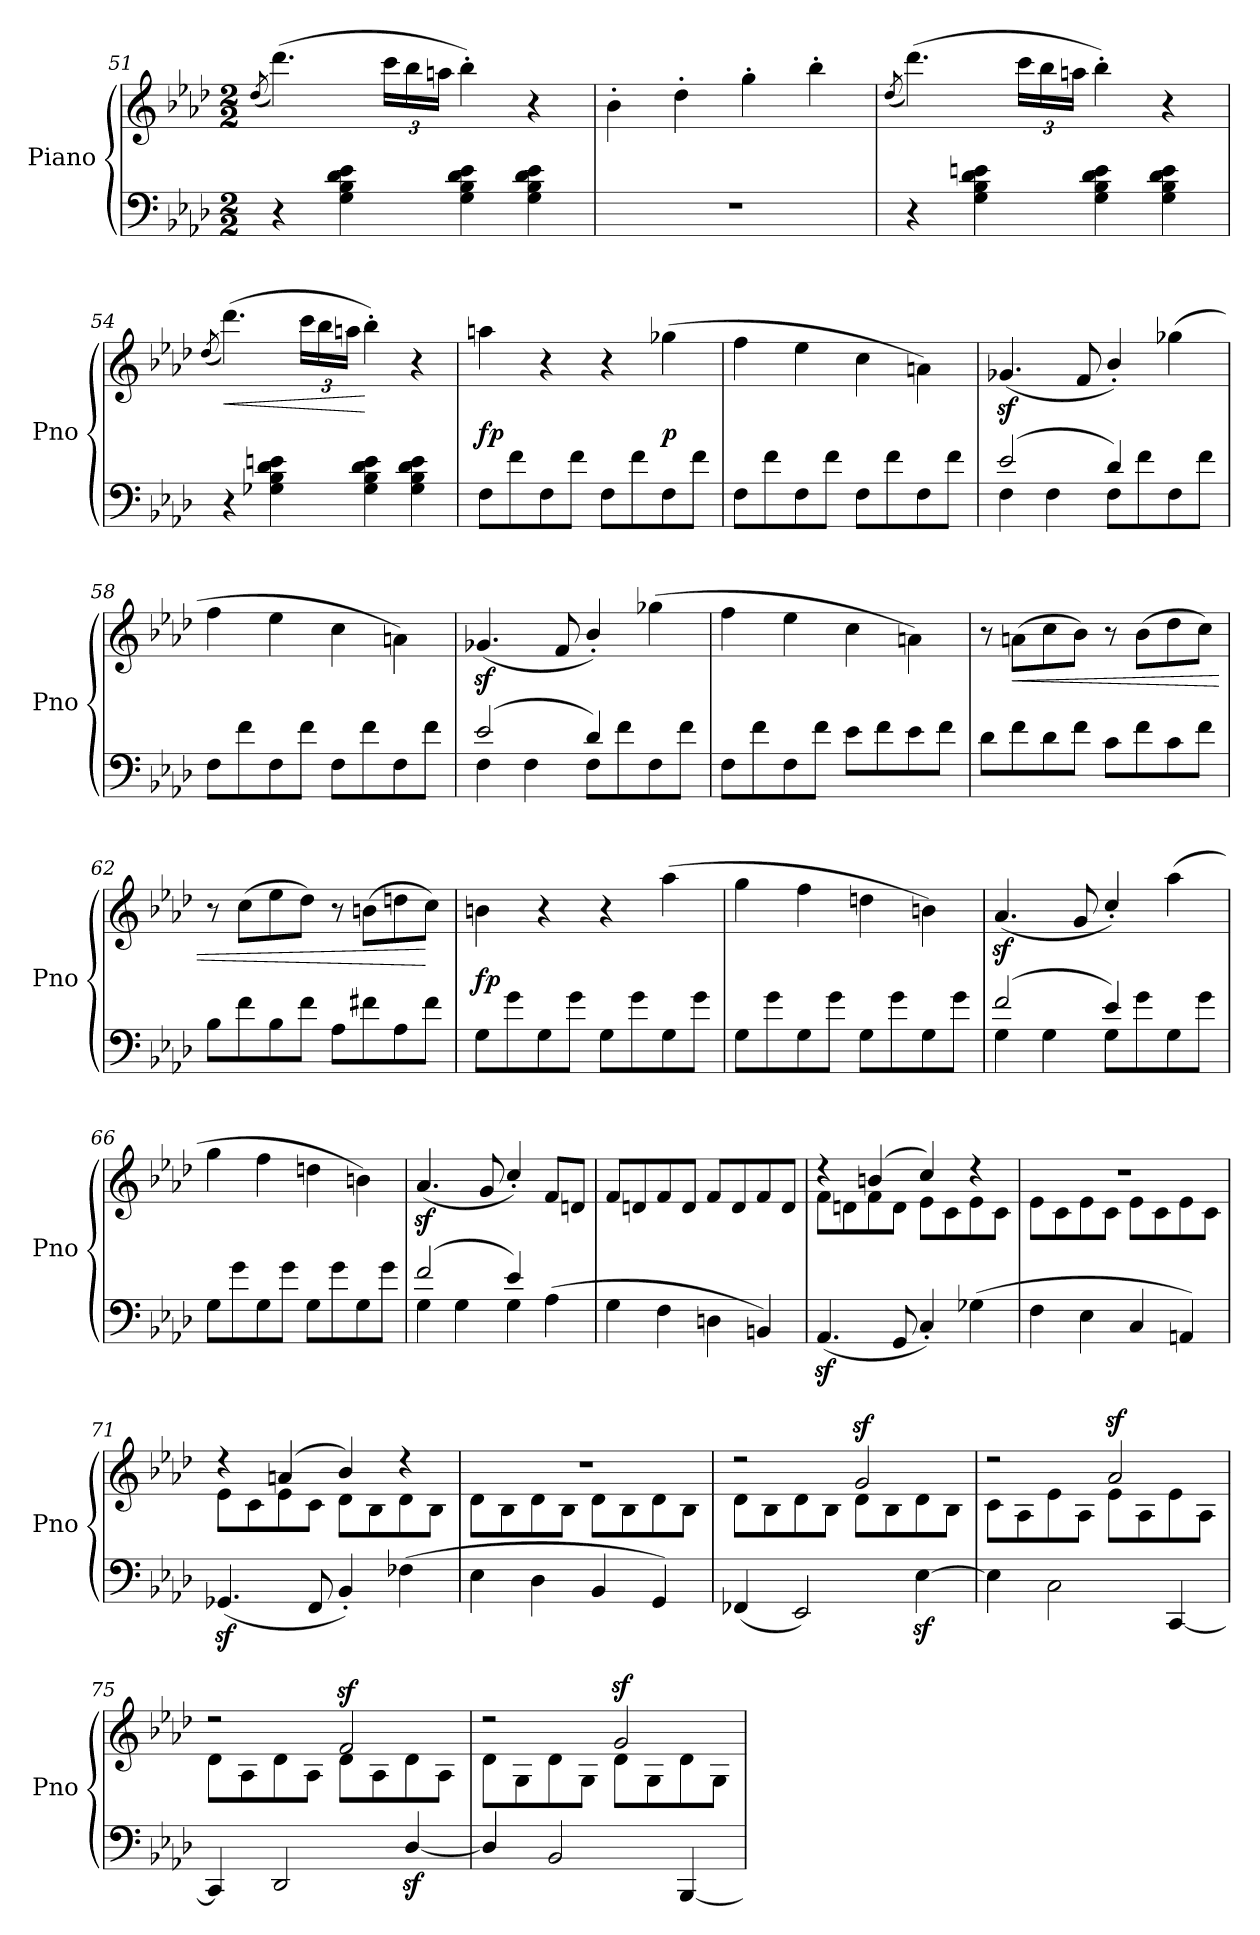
**kern	**kern	**dynam
*part1	*part1	*part1
*staff2	*staff1	*staff1/2
*I"Piano	*	*
*I'Pno	*	*
*clefF4	*clefG2	*
*k[b-e-a-d-]	*k[b-e-a-d-]	*
*f:	*f:	*
*M2/2	*M2/2	*
=51	=51	=51
.	(8qdd-/	.
4r	(4.ddd-\)	.
4G\ 4B-\ 4d-\ 4e-\	.	.
.	24ccc\LL	.
.	24bb-\	.
.	24aan\JJ	.
4G\ 4B-\ 4d-\ 4e-\	4bb-'\)	.
4G\ 4B-\ 4d-\ 4e-\	4r	.
=52	=52	=52
1r	4b-'\	.
.	4dd-'\	.
.	4gg'\	.
.	4bb-'\	.
=53	=53	=53
.	(8qdd-/	.
4r	(4.ddd-\)	.
4G\ 4B-\ 4d-\ 4en\	.	.
.	24ccc\LL	.
.	24bb-\	.
.	24aan\JJ	.
4G\ 4B-\ 4d-\ 4e\	4bb-'\)	.
4G\ 4B-\ 4d-\ 4e\	4r	.
!!LO:LB:g=z
=54	=54	=54
.	(8qdd-/	.
!	!	!LO:HP:b
4r	(4.ddd-\)	<
4G-X\ 4B-\ 4d-\ 4en\	.	.
.	24ccc\LL	.
.	24bb-\	.
.	24aan\JJ	.
4G-\ 4B-\ 4d-\ 4e\	4bb-'\)	[
4G-\ 4B-\ 4d-\ 4e\	4r	.
=55	=55	=55
8F\L	4aan\	fp
8f\	.	.
8F\	4r	.
8f\J	.	.
8F\L	4r	.
8f\	.	.
8F\	(4gg-X\	p
8f\J	.	.
=56	=56	=56
8F\L	4ff\	.
8f\	.	.
8F\	4ee-\	.
8f\J	.	.
8F\L	4cc\	.
8f\	.	.
8F\	4an\)	.
8f\J	.	.
=57	=57	=57
*^	*	*
(2e-/	4F\	(4.g-Xz/	.
.	4F\	.	.
.	.	8f/	.
4d-/)	8F\L	4b-'/)	.
.	8f\	.	.
4ryy	8F\	(4gg-X\	.
.	8f\J	.	.
*v	*v	*	*
=58	=58	=58
8F\L	4ff\	.
8f\	.	.
8F\	4ee-\	.
8f\J	.	.
8F\L	4cc\	.
8f\	.	.
8F\	4an\)	.
8f\J	.	.
!!LO:LB:g=z
=59	=59	=59
*^	*	*
(2e-/	4F\	(4.g-Xz/	.
.	4F\	.	.
.	.	8f/	.
4d-/)	8F\L	4b-'/)	.
.	8f\	.	.
4ryy	8F\	(4gg-X\	.
.	8f\J	.	.
*v	*v	*	*
=60	=60	=60
8F\L	4ff\	.
8f\	.	.
8F\	4ee-\	.
8f\J	.	.
8e-\L	4cc\	.
8f\	.	.
8e-\	4an\)	.
8f\J	.	.
=61	=61	=61
8d-\L	8r	.
!	!	!LO:HP:b
8f\	(8an\L	<
8d-\	8cc\	.
8f\J	8b-\J)	.
8c\L	8r	.
8f\	(8b-\L	.
8c\	8dd-\	.
8f\J	8cc\J)	.
=62	=62	=62
8B-\L	8r	.
8f\	(8cc\L	.
8B-\	8ee-\	.
8f\J	8dd-\J)	.
8A-\L	8r	.
8f#X\	(8bn\L	.
8A-\	8ddn\	.
8f#\J	8cc\J)	[
=63	=63	=63
8G\L	4bn\	fp
8g\	.	.
8G\	4r	.
8g\J	.	.
8G\L	4r	.
8g\	.	.
8G\	(4aa-\	.
8g\J	.	.
!!LO:PB:g=z
=64	=64	=64
8G\L	4gg\	.
8g\	.	.
8G\	4ff\	.
8g\J	.	.
8G\L	4ddn\	.
8g\	.	.
8G\	4bn\)	.
8g\J	.	.
=65	=65	=65
*^	*	*
(2f/	4G\	(4.a-z/	.
.	4G\	.	.
.	.	8g/	.
4e-/)	8G\L	4cc'/)	.
.	8g\	.	.
4ryy	8G\	(4aa-\	.
.	8g\J	.	.
*v	*v	*	*
=66	=66	=66
8G\L	4gg\	.
8g\	.	.
8G\	4ff\	.
8g\J	.	.
8G\L	4ddn\	.
8g\	.	.
8G\	4bn\)	.
8g\J	.	.
=67	=67	=67
*^	*	*
(2f/	4G\	(4.a-z/	.
.	4G\	.	.
.	.	8g/	.
4e-/)	4G\	4cc'/)	.
(>4A-\	4ryy	8f/L	.
.	.	8dn/J	.
*v	*v	*	*
=68	=68	=68
4G\	8f/L	.
.	8dn/	.
4F\	8f/	.
.	8d/J	.
4Dn\	8f/L	.
.	8d/	.
4BBn/)	8f/	.
.	8d/J	.
!!LO:LB:g=z
=69	=69	=69
*	*^	*
(4.AA-z/	4r	8f\L	.
.	.	8dn\	.
.	(4bn/	8f\	.
8GG/	.	8d\J	.
4C'/)	4cc/)	8e-\L	.
.	.	8c\	.
(4G-X\	4r	8e-\	.
.	.	8c\J	.
=70	=70	=70	=70
4F\	1r	8e-\L	.
.	.	8c\	.
4E-\	.	8e-\	.
.	.	8c\J	.
4C/	.	8e-\L	.
.	.	8c\	.
4AAn/)	.	8e-\	.
.	.	8c\J	.
=71	=71	=71	=71
(4.GG-Xz/	4r	8e-\L	.
.	.	8c\	.
.	(4an/	8e-\	.
8FF/	.	8c\J	.
4BB-'/)	4b-/)	8d-\L	.
.	.	8B-\	.
(4F-X\	4r	8d-\	.
.	.	8B-\J	.
=72	=72	=72	=72
4E-\	1r	8d-\L	.
.	.	8B-\	.
4D-\	.	8d-\	.
.	.	8B-\J	.
4BB-/	.	8d-\L	.
.	.	8B-\	.
4GG/)	.	8d-\	.
.	.	8B-\J	.
=73	=73	=73	=73
(4FF-X/	2r	8d-\L	.
.	.	8B-\	.
2EE-/)	.	8d-\	.
.	.	8B-\J	.
.	2gz>/	8d-\L	.
.	.	8B-\	.
[4E-z\	.	8d-\	.
.	.	8B-\J	.
!!LO:LB:g=z	!!
=74	=74	=74	=74
4E-\]	2r	8c\L	.
.	.	8A-\	.
2C\	.	8e-\	.
.	.	8A-\J	.
.	2a-z>/	8e-\L	.
.	.	8A-\	.
[4CC/	.	8e-\	.
.	.	8A-\J	.
=75	=75	=75	=75
4CC/]	2r	8d-\L	.
.	.	8A-\	.
2DD-/	.	8d-\	.
.	.	8A-\J	.
.	2fz>/	8d-\L	.
.	.	8A-\	.
[4D-z/	.	8d-\	.
.	.	8A-\J	.
=76	=76	=76	=76
4D-/]	2r	8d-\L	.
.	.	8G\	.
2BB-/	.	8d-\	.
.	.	8G\J	.
.	2gz>/	8d-\L	.
.	.	8G\	.
[4BBB-/	.	8d-\	.
.	.	8G\J	.
*	*v	*v	*
=	=	=
*-	*-	*-
